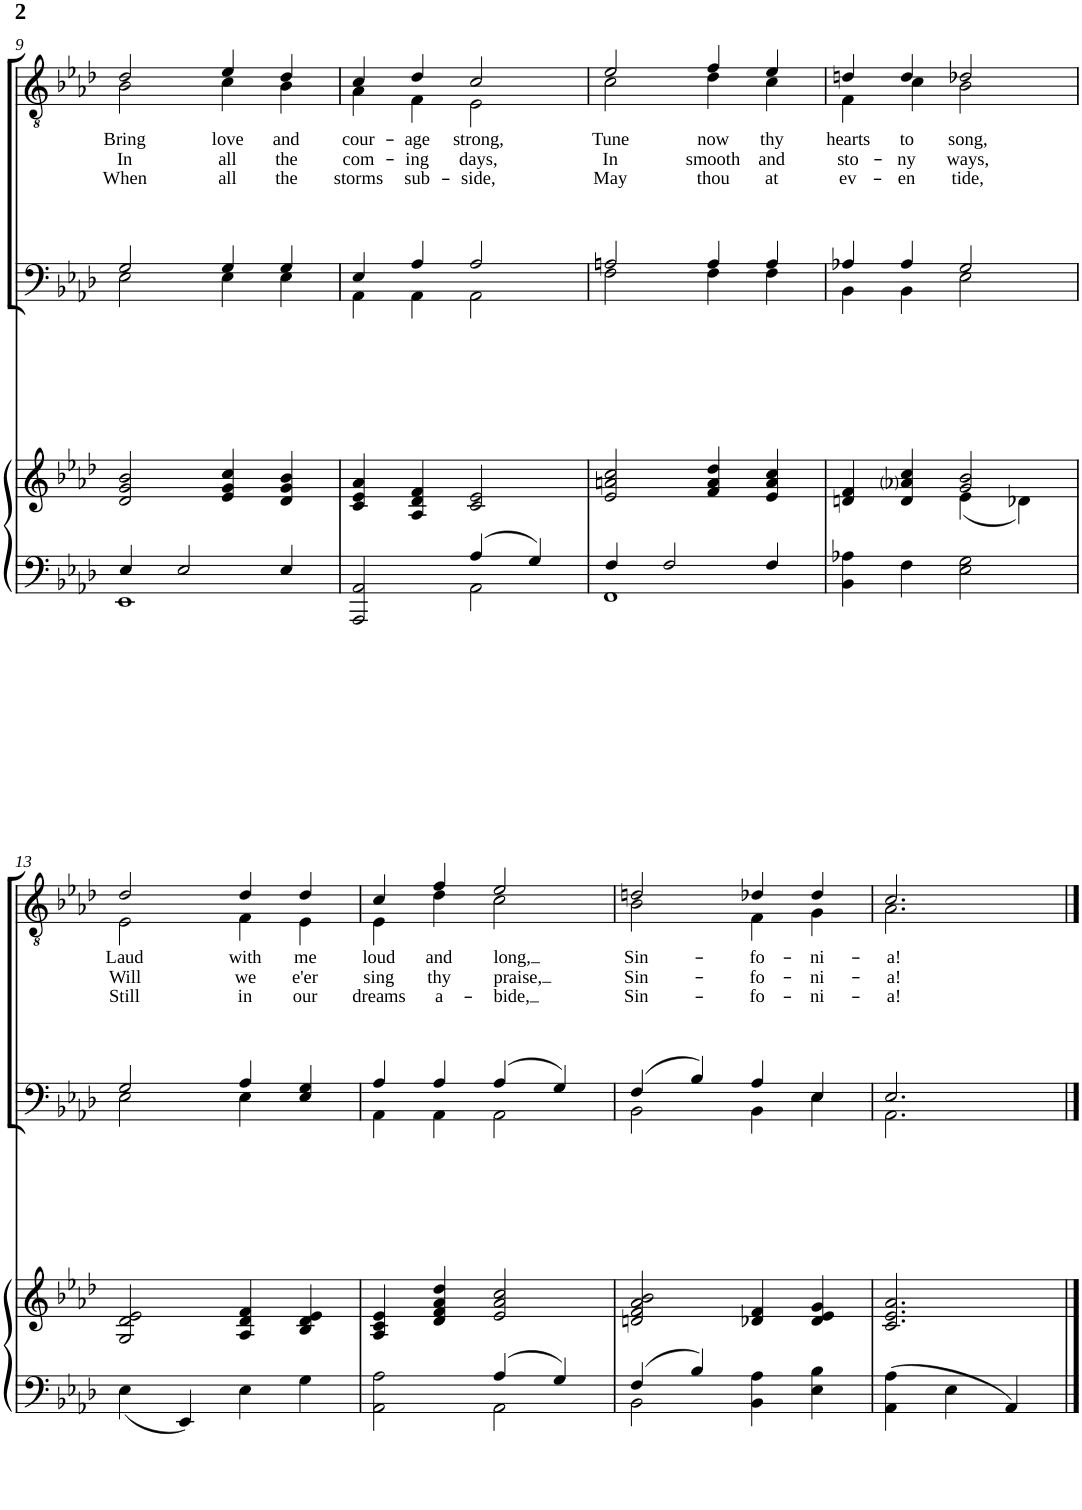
**kern	**kern	**kern	**kern	**text	**text	**text
*part3	*part3	*part2	*part1	*part1	*part1	*part1
*staff4	*staff3	*staff2	*staff1	*staff1	*staff1	*staff1
*I"Piano	*	*I"Piano	*I"Piano	*	*	*
*I'Pno	*	*I'Pno	*I'Pno	*	*	*
!!LO:PB:g=z
*clefF4	*clefG2	*clefF4	*clefGv2	*	*	*
*k[b-e-a-d-]	*k[b-e-a-d-]	*k[b-e-a-d-]	*k[b-e-a-d-]	*	*	*
*M4/4	*M4/4	*M4/4	*M4/4	*	*	*
=9	=9	=9	=9	=9	=9	=9
*^	*	*^	*	*	*	*
!	!	!	!	!	!	!LO:LY:b	!LO:LY:b	!LO:LY:b
*	*	*	*	*	*^	*	*	*
4E-/	1EE-	2d-/ 2g/ 2b-/	2G/	2E-\	2d-/	2B-\	Bring	In	When
2E-/	.	.	.	.	.	.	.	.	.
!	!	!	!	!	!	!	!LO:LY:b	!LO:LY:b	!LO:LY:b
.	.	4e-/ 4g/ 4cc/	4G/	4E-\	4e-/	4c\	love	all	all
!	!	!	!	!	!	!	!LO:LY:b	!LO:LY:b	!LO:LY:b
4E-/	.	4d-/ 4g/ 4b-/	4G/	4E-\	4d-/	4B-\	and	the	the
=10	=10	=10	=10	=10	=10	=10	=10	=10	=10
!	!	!	!	!	!	!	!LO:LY:b	!LO:LY:b	!LO:LY:b
2AAA-/ 2AA-/	2ryy	4c/ 4e-/ 4a-/	4E-/	4AA-\	4c/	4A-\	cour-	com-	storms
!	!	!	!	!	!	!	!LO:LY:b	!LO:LY:b	!LO:LY:b
.	.	4A-/ 4d-/ 4f/	4A-/	4AA-\	4d-/	4F\	-age	-ing	sub-
!	!	!	!	!	!	!	!LO:LY:b	!LO:LY:b	!LO:LY:b
4A-/	2AA-\	2c/ 2e-/	2A-/	2AA-\	2c/	2E-\	strong,	days,	-side,
4G/	.	.	.	.	.	.	.	.	.
=11	=11	=11	=11	=11	=11	=11	=11	=11	=11
!	!	!	!	!	!	!	!LO:LY:b	!LO:LY:b	!LO:LY:b
4F/	1FF	2e-/ 2an/ 2cc/	2An/	2F\	2e-/	2c\	Tune	In	May
2F/	.	.	.	.	.	.	.	.	.
!	!	!	!	!	!	!	!LO:LY:b	!LO:LY:b	!LO:LY:b
.	.	4f/ 4a/ 4dd-/	4A/	4F\	4f/	4d-\	now	smooth	thou
!	!	!	!	!	!	!	!LO:LY:b	!LO:LY:b	!LO:LY:b
4F/	.	4e-/ 4a/ 4cc/	4A/	4F\	4e-/	4c\	thy	and	at
*v	*v	*	*	*	*	*	*	*	*
=12	=12	=12	=12	=12	=12	=12	=12	=12
*	*^	*	*	*	*	*	*	*
!	!	!	!	!	!	!	!LO:LY:b	!LO:LY:b	!LO:LY:b
4BB-\ 4A-X\	4dn/ 4f/	2ryy	4A-X/	4BB-\	4dn/	4F\	hearts	sto-	ev-
!	!	!	!	!	!	!	!LO:LY:b	!LO:LY:b	!LO:LY:b
4F\	4d/ 4a-i/ 4cc/	.	4A-/	4BB-\	4d/	4c\	to	-ny	-en
!	!	!	!	!	!	!	!LO:LY:b	!LO:LY:b	!LO:LY:b
2E-\ 2G\	2g/ 2b-/	(4e-\	2G/	2E-\	2d-X/	2B-\	song,	ways,	tide,
.	.	4d-X\)	.	.	.	.	.	.	.
!!LO:LB:g=z	!!
=13	=13	=13	=13	=13	=13	=13	=13	=13	=13
!	!	!	!	!	!	!	!LO:LY:b	!LO:LY:b	!LO:LY:b
*	*v	*v	*	*	*	*	*	*	*
4E-\	2G/ 2d-/ 2e-/	2G/	2E-\	2d-/	2E-\	Laud	Will	Still
4EE-/	.	.	.	.	.	.	.	.
!	!	!	!	!	!	!LO:LY:b	!LO:LY:b	!LO:LY:b
4E-\	4A-/ 4d-/ 4f/	4A-/	4E-\	4d-/	4F\	with	we	in
!	!	!	!	!	!	!LO:LY:b	!LO:LY:b	!LO:LY:b
4G\	4B-/ 4d-/ 4e-/	4E-/ 4G/	4ryy	4d-/	4E-\	me	e'er	our
=14	=14	=14	=14	=14	=14	=14	=14	=14
*^	*	*	*	*	*	*	*	*
!	!	!	!	!	!	!	!LO:LY:b	!LO:LY:b	!LO:LY:b
2AA-\ 2A-\	2ryy	4A-/ 4c/ 4e-/	4A-/	4AA-\	4c/	4E-\	loud	sing	dreams
!	!	!	!	!	!	!	!LO:LY:b	!LO:LY:b	!LO:LY:b
.	.	4d-/ 4f/ 4a-/ 4dd-/	4A-/	4AA-\	4f/	4d-\	and	thy	a-
!	!	!	!	!	!	!	!LO:LY:b	!LO:LY:b	!LO:LY:b
4A-/	2AA-\	2e-/ 2a-/ 2cc/	(4A-/	2AA-\	2e-/	2c\	long,	praise,	-bide,
4G/	.	.	4G/)	.	.	.	.	.	.
=15	=15	=15	=15	=15	=15	=15	=15	=15	=15
!	!	!	!	!	!	!	!LO:LY:b	!LO:LY:b	!LO:LY:b
4F/	2BB-\	2dn/ 2f/ 2a-/ 2b-/	(4F/	2BB-\	2dn/	2B-\	Sin-	Sin-	Sin-
4B-/	.	.	4B-/)	.	.	.	.	.	.
!	!	!	!	!	!	!	!LO:LY:b	!LO:LY:b	!LO:LY:b
4BB-\ 4A-\	2ryy	4d-X/ 4f/	4A-/	4BB-\	4d-X/	4F\	-fo-	-fo-	-fo-
!	!	!	!	!	!	!	!LO:LY:b	!LO:LY:b	!LO:LY:b
4E-\ 4B-\	.	4d-/ 4e-/ 4g/	4E-/	4E-\	4d-/	4G\	-ni-	-ni-	-ni-
*v	*v	*	*	*	*	*	*	*	*
=16	=16	=16	=16	=16	=16	=16	=16	=16
!	!	!	!	!	!	!LO:LY:b	!LO:LY:b	!LO:LY:b
4AA-\ 4A-\	2.c/ 2.e-/ 2.a-/	2.E-/	2.AA-\	2.c/	2.A-\	-a!	-a!	-a!
4E-\	.	.	.	.	.	.	.	.
4AA-/	.	.	.	.	.	.	.	.
*	*	*v	*v	*	*	*	*	*
*	*	*	*v	*v	*	*	*
==	==	==	==	==	==	==
*-	*-	*-	*-	*-	*-	*-
